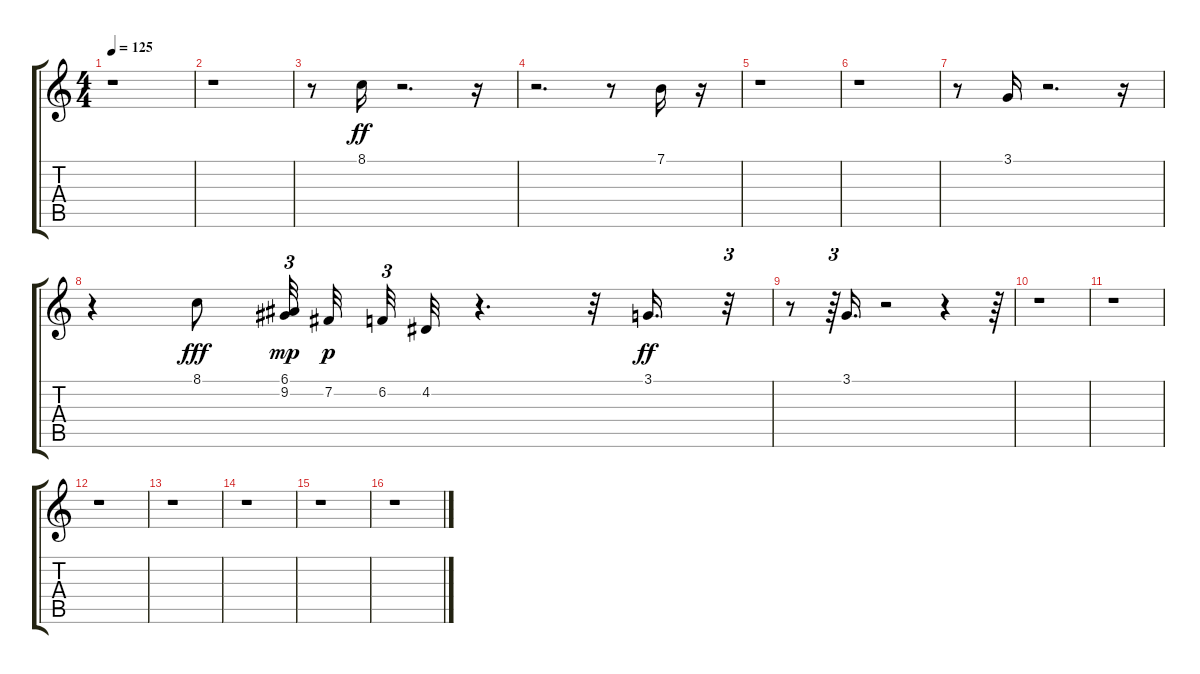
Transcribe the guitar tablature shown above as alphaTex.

\track "" {instrument tenorsax}
\staff {score tabs}
\tuning (E4 B3 G3 D3 A2 E2) {hide}
\ts (4 4)
\tempo 125
\clef g2
\ks c
r.1{dy ff} |
r.1 |
r.8 8.1.16 r.2{d} r.16 |
r.2{d} r.8 7.1.16 r.16 |
r.1 |
r.1 |
r.8 3.1.16 r.2{d} r.16 |
r.4 8.1.8{dy fff} (6.1 9.2).32{tu (3 2) dy mp beam splitsecondary} 7.2.32{dy p beam splitsecondary} 6.2.32{tu (3 2)} 4.2.32 r.4{d} r.32 3.1.16{d dy ff} r.32{tu (3 2)} |
r.8 r.64{tu (3 2)} 3.1.16{d} r.2 r.4 r.64 |
r.1 |
r.1 |
r.1 |
r.1 |
r.1 |
r.1 |
r.1
